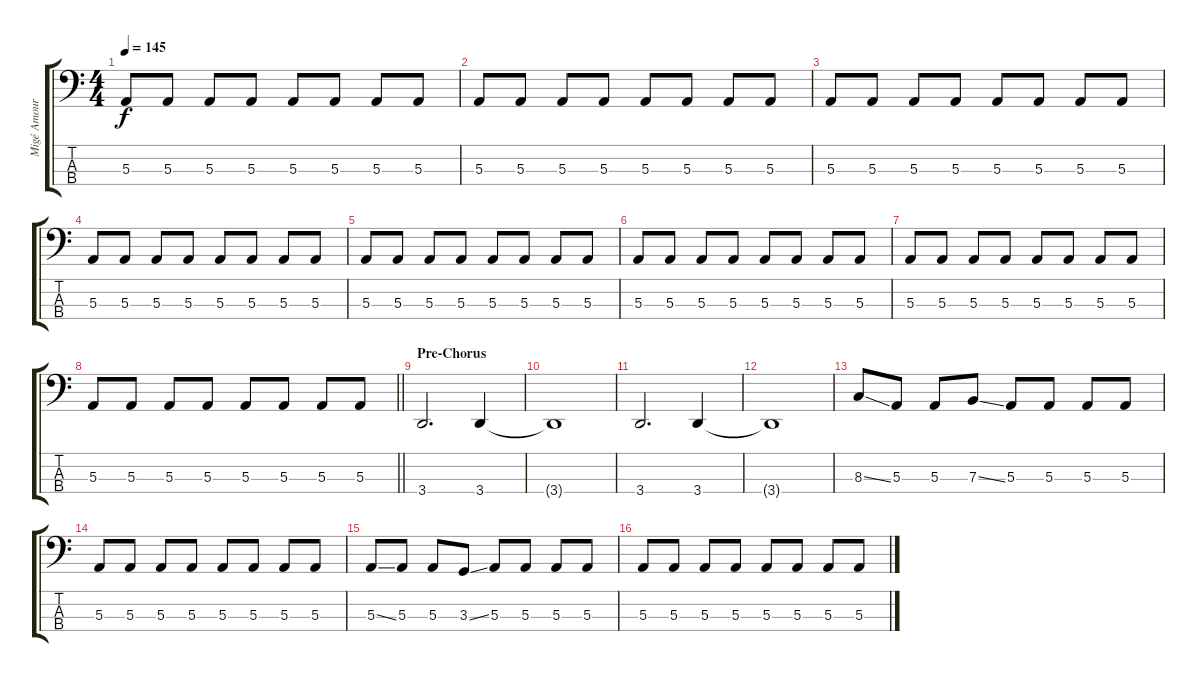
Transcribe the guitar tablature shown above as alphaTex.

\track ("Migé Amour (Bass)" "Migé Amour") {instrument electricbassfinger}
\staff {score tabs}
\tuning (D2 A1 E1 B0) {hide}
\ts (4 4)
\tempo 145
\clef f4
\ks c
5.3.8{dy f} 5.3.8 5.3.8 5.3.8 5.3.8 5.3.8 5.3.8 5.3.8 |
5.3.8 5.3.8 5.3.8 5.3.8 5.3.8 5.3.8 5.3.8 5.3.8 |
5.3.8 5.3.8 5.3.8 5.3.8 5.3.8 5.3.8 5.3.8 5.3.8 |
5.3.8 5.3.8 5.3.8 5.3.8 5.3.8 5.3.8 5.3.8 5.3.8 |
5.3.8 5.3.8 5.3.8 5.3.8 5.3.8 5.3.8 5.3.8 5.3.8 |
5.3.8 5.3.8 5.3.8 5.3.8 5.3.8 5.3.8 5.3.8 5.3.8 |
5.3.8 5.3.8 5.3.8 5.3.8 5.3.8 5.3.8 5.3.8 5.3.8 |
\barLineRight lightlight
5.3.8 5.3.8 5.3.8 5.3.8 5.3.8 5.3.8 5.3.8 5.3.8 |
\section ("" "Pre-Chorus")
3.4.2{d} 3.4.4 |
3.4{t}.1 |
3.4.2{d} 3.4.4 |
3.4{t}.1 |
8.3{ss}.8 5.3.8 5.3.8 7.3{ss}.8 5.3.8 5.3.8 5.3.8 5.3.8 |
5.3.8 5.3.8 5.3.8 5.3.8 5.3.8 5.3.8 5.3.8 5.3.8 |
5.3{ss}.8 5.3.8 5.3.8 3.3{ss}.8 5.3.8 5.3.8 5.3.8 5.3.8 |
5.3.8 5.3.8 5.3.8 5.3.8 5.3.8 5.3.8 5.3.8 5.3.8
